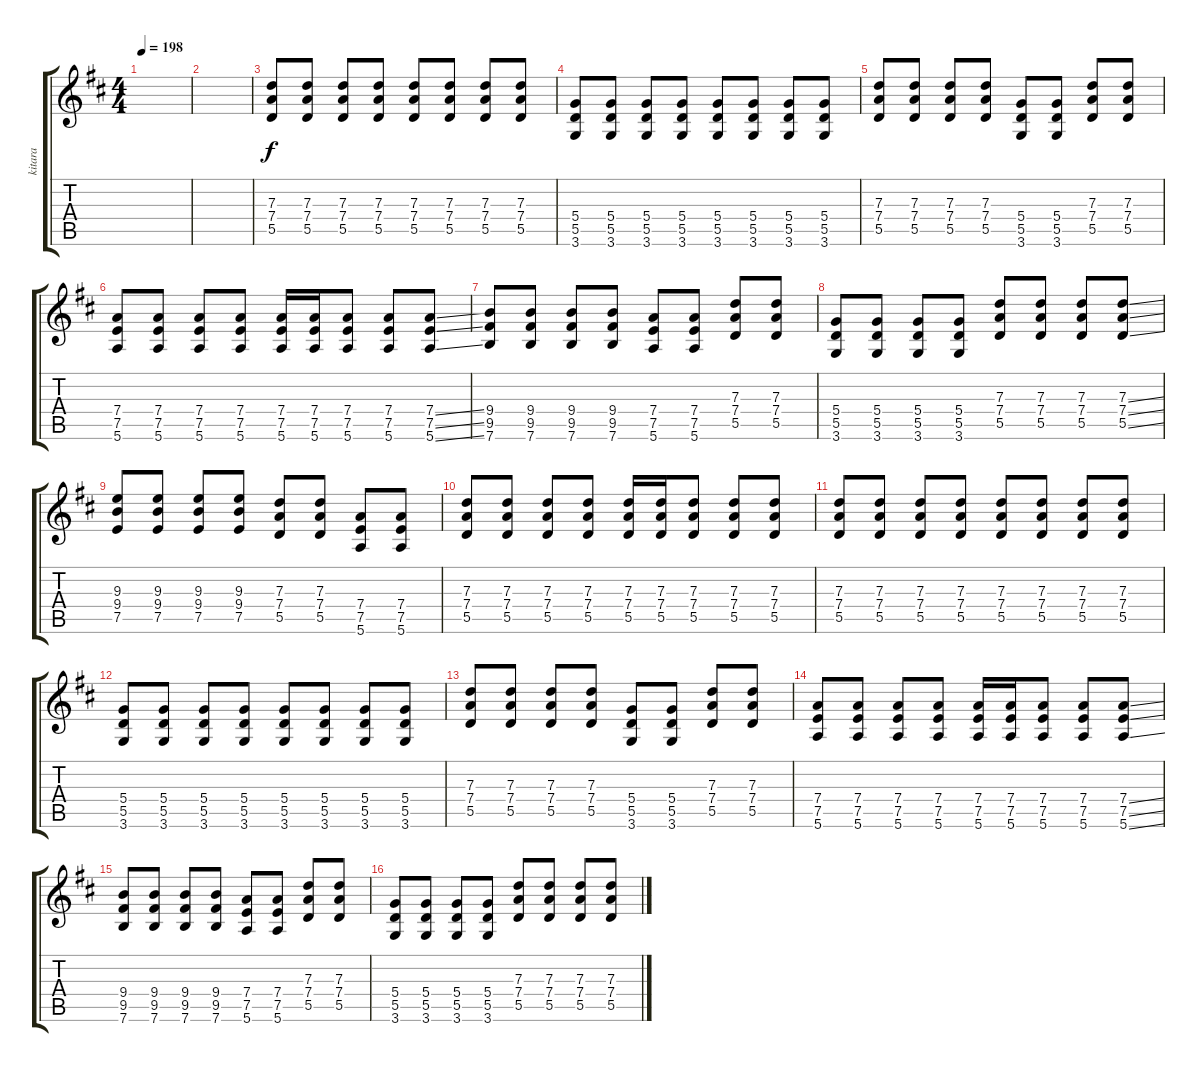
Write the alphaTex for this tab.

\track ("kitara" "kitara") {instrument distortionguitar}
\staff {score tabs}
\tuning (E4 B3 G3 D3 A2 E2) {hide}
\ts (4 4)
\tempo 198
\clef g2
\ks d
|
|
(7.3 7.4 5.5).8 (7.3 7.4 5.5).8 (7.3 7.4 5.5).8 (7.3 7.4 5.5).8 (7.3 7.4 5.5).8 (7.3 7.4 5.5).8 (7.3 7.4 5.5).8 (7.3 7.4 5.5).8 |
(5.4 5.5 3.6).8 (5.4 5.5 3.6).8 (5.4 5.5 3.6).8 (5.4 5.5 3.6).8 (5.4 5.5 3.6).8 (5.4 5.5 3.6).8 (5.4 5.5 3.6).8 (5.4 5.5 3.6).8 |
(7.3 7.4 5.5).8 (7.3 7.4 5.5).8 (7.3 7.4 5.5).8 (7.3 7.4 5.5).8 (5.4 5.5 3.6).8 (5.4 5.5 3.6).8 (7.3 7.4 5.5).8 (7.3 7.4 5.5).8 |
(7.4 7.5 5.6).8 (7.4 7.5 5.6).8 (7.4 7.5 5.6).8 (7.4 7.5 5.6).8 (7.4 7.5 5.6).16 (7.4 7.5 5.6).16 (7.4 7.5 5.6).8 (7.4 7.5 5.6).8 (7.4{ss} 7.5{ss} 5.6{ss}).8 |
(9.4 9.5 7.6).8 (9.4 9.5 7.6).8 (9.4 9.5 7.6).8 (9.4 9.5 7.6).8 (7.4 7.5 5.6).8 (7.4 7.5 5.6).8 (7.3 7.4 5.5).8 (7.3 7.4 5.5).8 |
(5.4 5.5 3.6).8 (5.4 5.5 3.6).8 (5.4 5.5 3.6).8 (5.4 5.5 3.6).8 (7.3 7.4 5.5).8 (7.3 7.4 5.5).8 (7.3 7.4 5.5).8 (7.3{ss} 7.4{ss} 5.5{ss}).8 |
(9.3 9.4 7.5).8 (9.3 9.4 7.5).8 (9.3 9.4 7.5).8 (9.3 9.4 7.5).8 (7.3 7.4 5.5).8 (7.3 7.4 5.5).8 (7.4 7.5 5.6).8 (7.4 7.5 5.6).8 |
(7.3 7.4 5.5).8 (7.3 7.4 5.5).8 (7.3 7.4 5.5).8 (7.3 7.4 5.5).8 (7.3 7.4 5.5).16 (7.3 7.4 5.5).16 (7.3 7.4 5.5).8 (7.3 7.4 5.5).8 (7.3 7.4 5.5).8 |
(7.3 7.4 5.5).8 (7.3 7.4 5.5).8 (7.3 7.4 5.5).8 (7.3 7.4 5.5).8 (7.3 7.4 5.5).8 (7.3 7.4 5.5).8 (7.3 7.4 5.5).8 (7.3 7.4 5.5).8 |
(5.4 5.5 3.6).8 (5.4 5.5 3.6).8 (5.4 5.5 3.6).8 (5.4 5.5 3.6).8 (5.4 5.5 3.6).8 (5.4 5.5 3.6).8 (5.4 5.5 3.6).8 (5.4 5.5 3.6).8 |
(7.3 7.4 5.5).8 (7.3 7.4 5.5).8 (7.3 7.4 5.5).8 (7.3 7.4 5.5).8 (5.4 5.5 3.6).8 (5.4 5.5 3.6).8 (7.3 7.4 5.5).8 (7.3 7.4 5.5).8 |
(7.4 7.5 5.6).8 (7.4 7.5 5.6).8 (7.4 7.5 5.6).8 (7.4 7.5 5.6).8 (7.4 7.5 5.6).16 (7.4 7.5 5.6).16 (7.4 7.5 5.6).8 (7.4 7.5 5.6).8 (7.4{ss} 7.5{ss} 5.6{ss}).8 |
(9.4 9.5 7.6).8 (9.4 9.5 7.6).8 (9.4 9.5 7.6).8 (9.4 9.5 7.6).8 (7.4 7.5 5.6).8 (7.4 7.5 5.6).8 (7.3 7.4 5.5).8 (7.3 7.4 5.5).8 |
(5.4 5.5 3.6).8 (5.4 5.5 3.6).8 (5.4 5.5 3.6).8 (5.4 5.5 3.6).8 (7.3 7.4 5.5).8 (7.3 7.4 5.5).8 (7.3 7.4 5.5).8 (7.3{ss} 7.4{ss} 5.5{ss}).8
